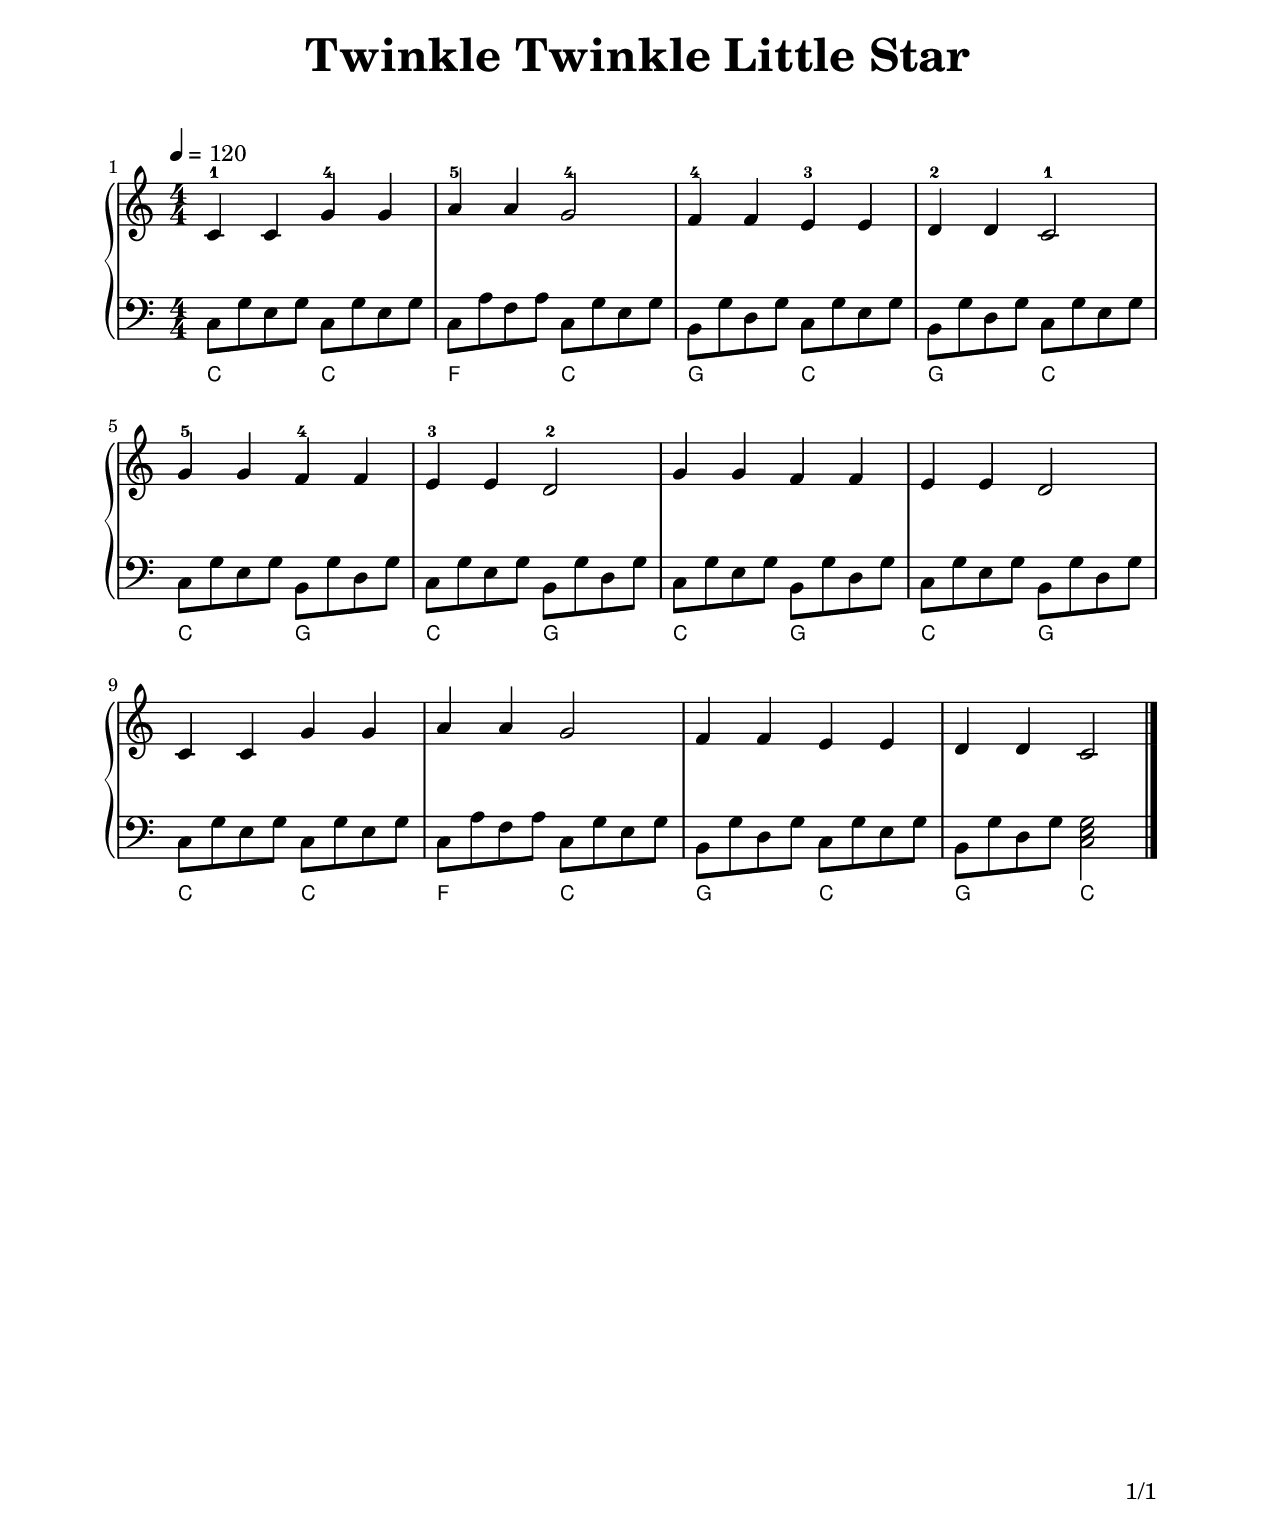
\version "2.24.3"
\include "../settings.v1.ly"

\header {
  title = \markup \override #'((font-size . 6)) "Twinkle Twinkle Little Star"
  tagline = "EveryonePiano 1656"
}

\paper {
  total-page = 1
}

\markup \vspace #1.5

C = { c8  g8 e8 g8 }
F = { c8  a8 f8 a8 }
G = { b,8 g8 d8 g8 }

\score {
  \new PianoStaff <<
    \new Staff {
      \tempo 4 = 120
      \clef treble
      \key c \major
      \time 4/4
      
      c'4^1 c'4 g'4^4 g'4 | a'4^5 a'4 g'2^4 | f'4^4 f'4 e'4^3 e'4 | d'4^2 d'4 c'2^1 | \break
      g'4^5 g'4 f'4^4 f'4 | e'4^3 e'4 d'2^2 | g'4   g'4 f'4   f'4 | e'4   e'4 d'2   | \break
      c'4   c'4 g'4   g'4 | a'4   a'4 g'2   | f'4   f'4 e'4   e'4 | d'4   d'4 c'2   | \bar "|."
    }
    \new Staff {
      \clef bass
      \key c \major
      \time 4/4
      
      \C \C | \F \C | \G \C | \G \C       |
      \C \G | \C \G | \C \G | \C \G       |
      \C \C | \F \C | \G \C | \G <c e g>2 |
    }
    \chords {
      c2 c2 | f2 c2 | g2 c2 | g2 c2 |
      c2 g2 | c2 g2 | c2 g2 | c2 g2 |
      c2 c2 | f2 c2 | g2 c2 | g2 c2 |
    }
  >>
  \layout {}
  \midi {}
}
